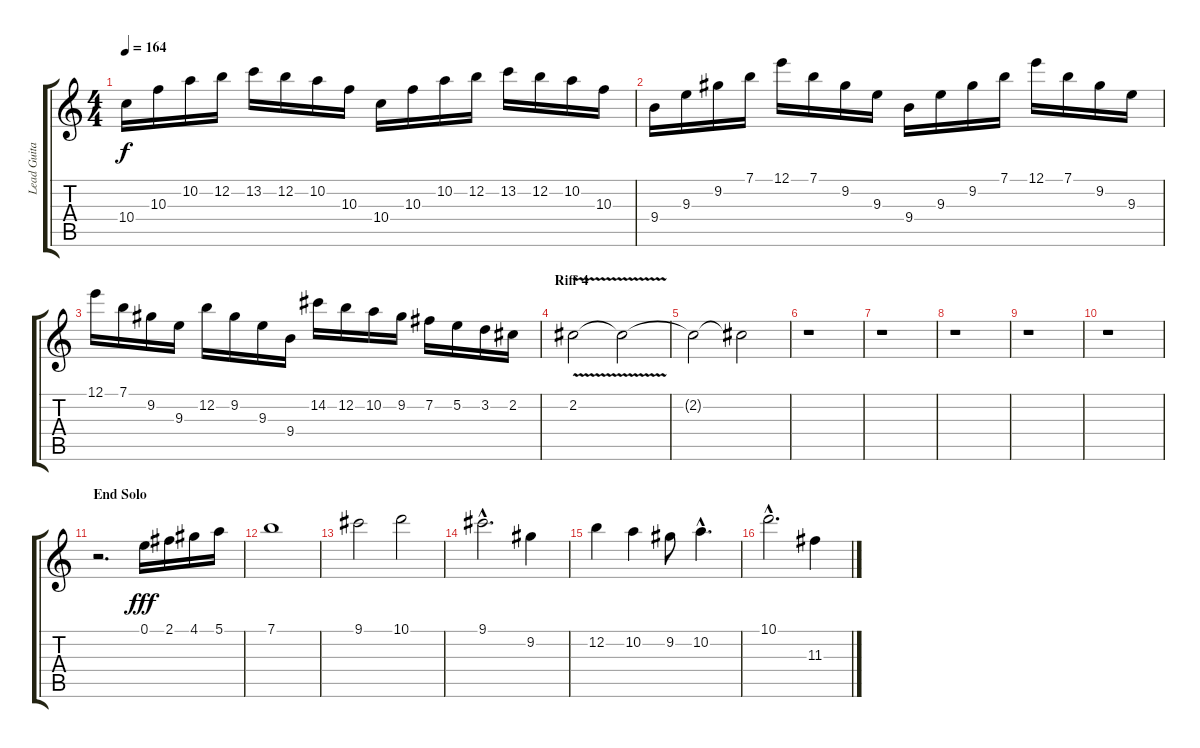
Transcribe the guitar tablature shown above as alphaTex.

\track ("Lead Guitar 2" "Lead Guita") {instrument distortionguitar}
\staff {score tabs}
\tuning (E4 B3 G3 D3 A2 E2) {hide}
\ts (4 4)
\tempo 164
\clef g2
\ks c
10.4.16{dy f} 10.3.16 10.2.16 12.2.16 13.2.16 12.2.16 10.2.16 10.3.16 10.4.16 10.3.16 10.2.16 12.2.16 13.2.16 12.2.16 10.2.16 10.3.16 |
9.4.16 9.3.16 9.2.16 7.1.16 12.1.16 7.1.16 9.2.16 9.3.16 9.4.16 9.3.16 9.2.16 7.1.16 12.1.16 7.1.16 9.2.16 9.3.16 |
12.1.16 7.1.16 9.2.16 9.3.16 12.2.16 9.2.16 9.3.16 9.4.16 14.2.16 12.2.16 10.2.16 9.2.16 7.2.16 5.2.16 3.2.16 2.2.16 |
\section ("" "Riff 4")
2.2{v}.2 2.2{t}.2{volume 13} |
2.2{t}.2{volume 8} 2.2{t}.2{volume 0} |
r.1{volume 16} |
r.1 |
r.1 |
r.1 |
r.1 |
\section ("" "End Solo")
r.2{d} 0.1.16{dy fff} 2.1.16 4.1.16 5.1.16 |
7.1.1 |
9.1.2 10.1.2 |
9.1{hac}.2{d} 9.2.4 |
12.2.4 10.2.4 9.2.8 10.2{hac}.4{d} |
10.1{hac}.2{d} 11.3.4
